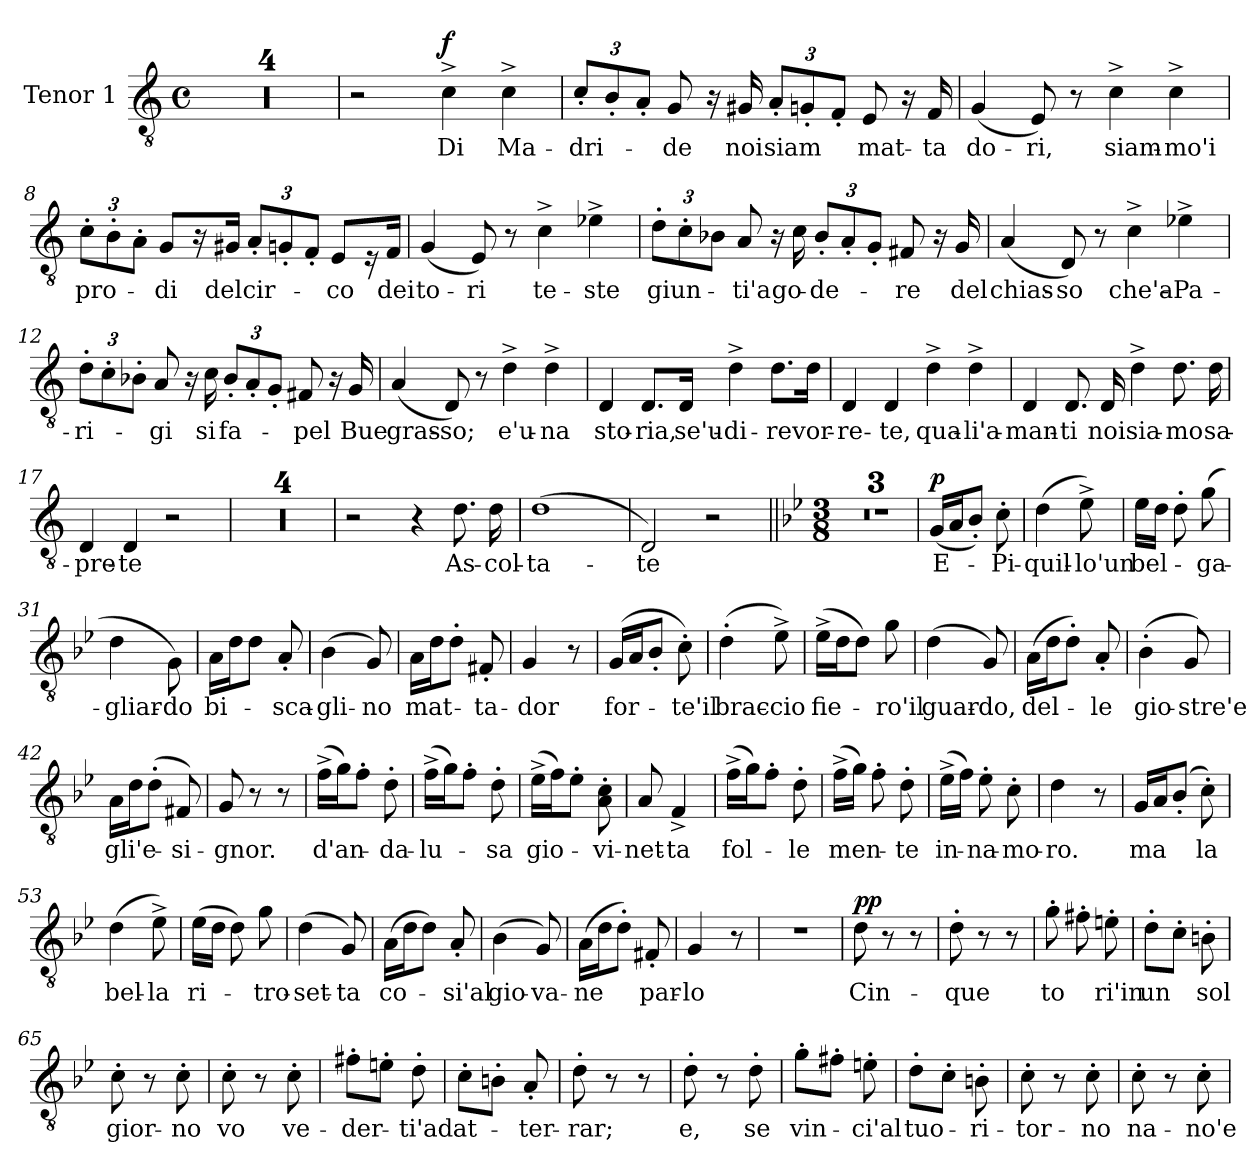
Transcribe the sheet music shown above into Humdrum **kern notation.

**kern	**text	**dynam
*part1	*part1	*part1
*staff1	*staff1	*staff1
*I"Tenor 1	*	*
*I'T. 1	*	*
*clefGv2	*	*
*k[]	*	*
*M4/4	*	*
*met(c)	*	*
=1	=1	=1
!	!	!LO:DY:b
1r	.	ff
=2	=2	=2
1r	.	.
=3	=3	=3
1r	.	.
=4	=4	=4
1r	.	.
!!LO:PB:g=z
=5	=5	=5
2r	.	.
!	!	!LO:DY:a
4c^\	Di	f
4c^\	Ma-	.
=6	=6	=6
12c'/L	-dri-	.
12B'/	.	.
12A'/J	.	.
8G/	-de	.
16r	.	.
16G#X/	noi	.
12A'/L	siam	.
12Gn'/	.	.
12F'/J	.	.
8E/	mat-	.
16r	.	.
16F/	-ta	.
=7	=7	=7
(>4G/	do-	.
8E/)	-ri,	.
8r	.	.
4c^\	siam-	.
4c^\	-mo'i	.
!!LO:LB:g=z
=8	=8	=8
12c'\L	pro-	.
12B'\	.	.
12A'\J	.	.
8G/L	-di	.
16r	.	.
16G#X/Jk	del	.
12A'/L	cir-	.
12Gn'/	.	.
12F'/J	.	.
8E/L	-co	.
16r	.	.
16F/Jk	dei	.
=9	=9	=9
(>4G/	to-	.
8E/)	-ri	.
8r	.	.
4c^\	te-	.
4e-X^\	-ste	.
=10	=10	=10
12d'\L	giun-	.
12c'\	.	.
12B-X\J	.	.
8A/	-ti'a	.
16r	.	.
16c\	go-	.
12B-'/L	-de-	.
12A'/	.	.
12G'/J	.	.
8F#X/	-re	.
16r	.	.
16G/	del	.
!!LO:PB:g=z
=11	=11	=11
(>4A/	chias-	.
8D/)	-so	.
8r	.	.
4c^\	che'a-	.
4e-X^\	-Pa-	.
=12	=12	=12
12d'\L	-ri-	.
12c'\	.	.
12B-X'\J	.	.
8A/	-gi	.
16r	.	.
16c\	si	.
12B-'/L	fa-	.
12A'/	.	.
12G'/J	.	.
8F#X/	-pel	.
16r	.	.
16G/	Bue	.
=13	=13	=13
(>4A/	gras-	.
8D/)	-so;	.
8r	.	.
4d^\	e'u-	.
4d^\	-na	.
!!LO:LB:g=z
=14	=14	=14
4D/	sto-	.
8.D/L	-ria,	.
16D/Jk	se'u-	.
4d^\	-di-	.
8.d\L	-re	.
16d\Jk	vor-	.
=15	=15	=15
4D/	-re-	.
4D/	-te,	.
4d^\	qua-	.
4d^\	-li'a-	.
=16	=16	=16
4D/	-man-	.
8.D/	-ti	.
16D/	noi	.
4d^\	sia-	.
8.d\	-mo	.
16d\	sa-	.
!!LO:PB:g=z
=17	=17	=17
4D/	-pre-	.
4D/	-te	.
2r	.	.
=18	=18	=18
1r	.	.
=19	=19	=19
1r	.	.
!!LO:PB:g=z
=20	=20	=20
1r	.	.
=21	=21	=21
1r	.	.
=22	=22	=22
2r	.	.
4r	.	.
8.d\	As-	.
16d\	-col-	.
=23	=23	=23
(>1d	-ta-	.
=24	=24	=24
2D/)	-te	.
2r	.	.
=25||	=25||	=25||
*k[b-e-]	*	*
*B-:	*	*
*M3/8	*	*
4.r	.	.
=26	=26	=26
4.r	.	.
!!LO:LB:g=z
=27	=27	=27
4.r	.	.
=28	=28	=28
!	!	!LO:DY:a
(16G/LL	E-	p
16A/J	.	.
8B-'/J)	.	.
8c'\	-Pi-	.
=29	=29	=29
(>4d\	-quil-	.
8e-^\)	-lo'un	.
=30	=30	=30
16e-\LL	bel-	.
16d\JJ	.	.
8d'\	.	.
(8g\	-ga-	.
=31	=31	=31
4d\	-gliar-	.
8G\)	-do	.
=32	=32	=32
16A\LL	bi-	.
16d\J	.	.
8d\J	.	.
8A'/	-sca-	.
=33	=33	=33
(>4B-\	-gli-	.
8G/)	-no	.
!!LO:PB:g=z
=34	=34	=34
16A\LL	mat-	.
16d\J	.	.
8d'\J	.	.
8F#X'/	-ta-	.
=35	=35	=35
4G/	-dor	.
8r	.	.
=36	=36	=36
(16G/LL	for-	.
16A/J	.	.
8B-'/J	.	.
8c'\)	-te'il	.
=37	=37	=37
(>4d'\	brac-	.
8e-^\)	-cio	.
=38	=38	=38
(>16e-^\LL	fie-	.
16d\J	.	.
8d\J)	.	.
8g\	-ro'il	.
=39	=39	=39
(>4d\	guar-	.
8G/)	-do,	.
!!LO:LB:g=z
=40	=40	=40
(>16A\LL	del-	.
16d\J	.	.
8d'\J)	.	.
8A'/	-le	.
=41	=41	=41
(>4B-'\	gio-	.
8G/)	-stre'e	.
=42	=42	=42
16A\LL	gli'e-	.
16d\J	.	.
(>8d'\J	.	.
8F#X/)	-si-	.
=43	=43	=43
8G/	-gnor.	.
8r	.	.
8r	.	.
=44	=44	=44
(>16f^\LL	d'an-	.
16g\J)	.	.
8f'\J	.	.
8d'\	-da-	.
=45	=45	=45
(>16f^\LL	-lu-	.
16g\J)	.	.
8f'\J	.	.
8d'\	-sa	.
!!LO:PB:g=z
=46	=46	=46
(>16e-^\LL	gio-	.
16f\J)	.	.
8e-'\J	.	.
8A\' 8c\'	-vi-	.
=47	=47	=47
8A/	-net-	.
4F^/	-ta	.
=48	=48	=48
(>16f^\LL	fol-	.
16g\J)	.	.
8f'\J	.	.
8d'\	-le	.
=49	=49	=49
(>16f^\LL	men-	.
16g\JJ)	.	.
8f'\	.	.
8d'\	-te	.
=50	=50	=50
(>16e-^\LL	in-	.
16f\JJ)	.	.
8e-'\	-na-	.
8c'\	-mo-	.
=51	=51	=51
4d\	-ro.	.
8r	.	.
=52	=52	=52
16G/LL	ma	.
16A/J	.	.
(>8B-'/J	.	.
8c'\)	la	.
!!LO:LB:g=z
=53	=53	=53
(>4d\	bel-	.
8e-^\)	-la	.
=54	=54	=54
(>16e-\LL	ri-	.
16d\JJ	.	.
8d\)	.	.
8g\	-tro-	.
=55	=55	=55
(>4d\	-set-	.
8G/)	-ta	.
=56	=56	=56
(>16A\LL	co-	.
16d\J	.	.
8d\J)	.	.
8A'/	-si'al	.
=57	=57	=57
(>4B-\	gio-	.
8G/)	-va-	.
=58	=58	=58
(16A\LL	-ne	.
16d\J	.	.
8d'\J)	.	.
8F#X'/	par-	.
=59	=59	=59
4G/	-lo	.
8r	.	.
=60	=60	=60
4.r	.	.
!!LO:PB:g=z
=61	=61	=61
!	!	!LO:DY:a
8d\	Cin-	pp
8r	.	.
8r	.	.
=62	=62	=62
8d'\	-que	.
8r	.	.
8r	.	.
=63	=63	=63
8g'\	to	.
8f#X'\	.	.
8en'\	ri'in	.
=64	=64	=64
8d'\L	un	.
8c'\J	.	.
8Bn'\	sol	.
=65	=65	=65
8c'\	gior-	.
8r	.	.
8c'\	-no	.
=66	=66	=66
8c'\	vo	.
8r	.	.
8c'\	ve-	.
=67	=67	=67
8f#X'\L	-der-	.
8en'\J	.	.
8d'\	-ti'ad	.
=68	=68	=68
8c'\L	at-	.
8Bn'\J	.	.
8A'/	-ter-	.
!!LO:LB:g=z
=69	=69	=69
8d'\	-rar;	.
8r	.	.
8r	.	.
=70	=70	=70
8d'\	e,	.
8r	.	.
8d'\	se	.
=71	=71	=71
8g'\L	vin-	.
8f#X'\J	.	.
8en'\	-ci'al	.
=72	=72	=72
8d'\L	tuo-	.
8c'\J	.	.
8Bn'\	-ri-	.
=73	=73	=73
8c'\	-tor-	.
8r	.	.
8c'\	-no	.
=74	=74	=74
8c'\	na-	.
8r	.	.
8c'\	-no'e	.
=	=	=
*-	*-	*-
